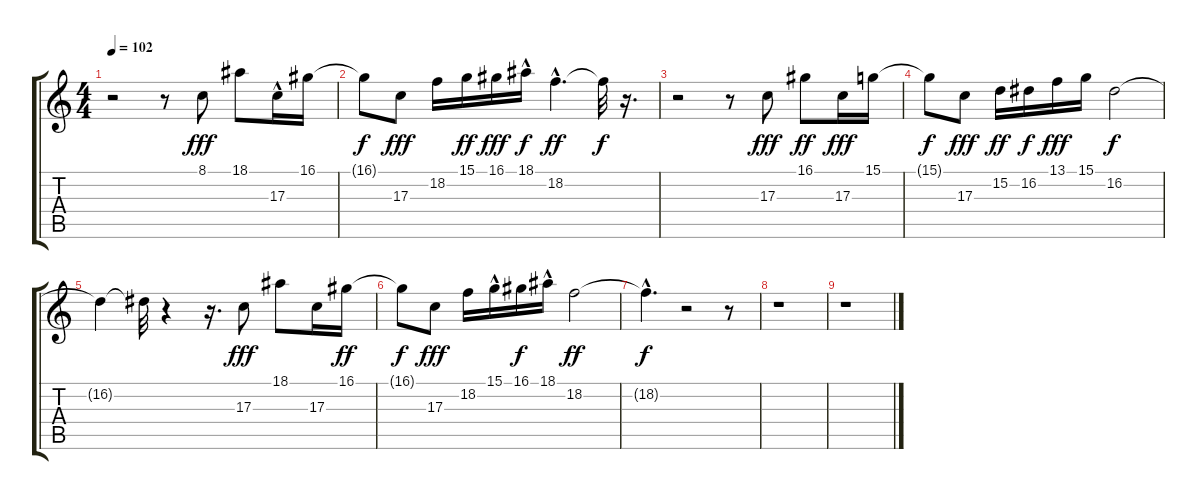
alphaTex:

\track "" {instrument brightacousticpiano}
\staff {score tabs}
\tuning (E4 B3 G3 D3 A2 E2) {hide}
\ts (4 4)
\tempo 102
\clef g2
\ks c
r.2{dy f} r.8 8.1.8{dy fff} 18.1.8 17.3{hac}.16 16.1.16 |
16.1{t}.8{dy f} 17.3.8{dy fff} 18.2.16 15.1.16{dy ff} 16.1.16{dy fff} 18.1{hac}.16{dy f} 18.2{hac}.4{d dy ff} 18.2{t}.32{dy f} r.16{d} |
r.2 r.8 17.3.8{dy fff} 16.1.8{dy ff} 17.3.16{dy fff} 15.1.16 |
15.1{t}.8{dy f} 17.3.8{dy fff} 15.2.16{dy ff} 16.2.16{dy f} 13.1.16{dy fff} 15.1.16 16.2.2{dy f} |
16.2{t}.4 16.2{t}.32 r.4 r.16{d} 17.3.8{dy fff} 18.1.8 17.3.16 16.1.16{dy ff} |
16.1{t}.8{dy f} 17.3.8{dy fff} 18.2.16 15.1{hac}.16 16.1.16{dy f} 18.1{hac}.16 18.2.2{dy ff} |
18.2{hac t}.4{d dy f} r.2 r.8 |
r.1 |
r.1
